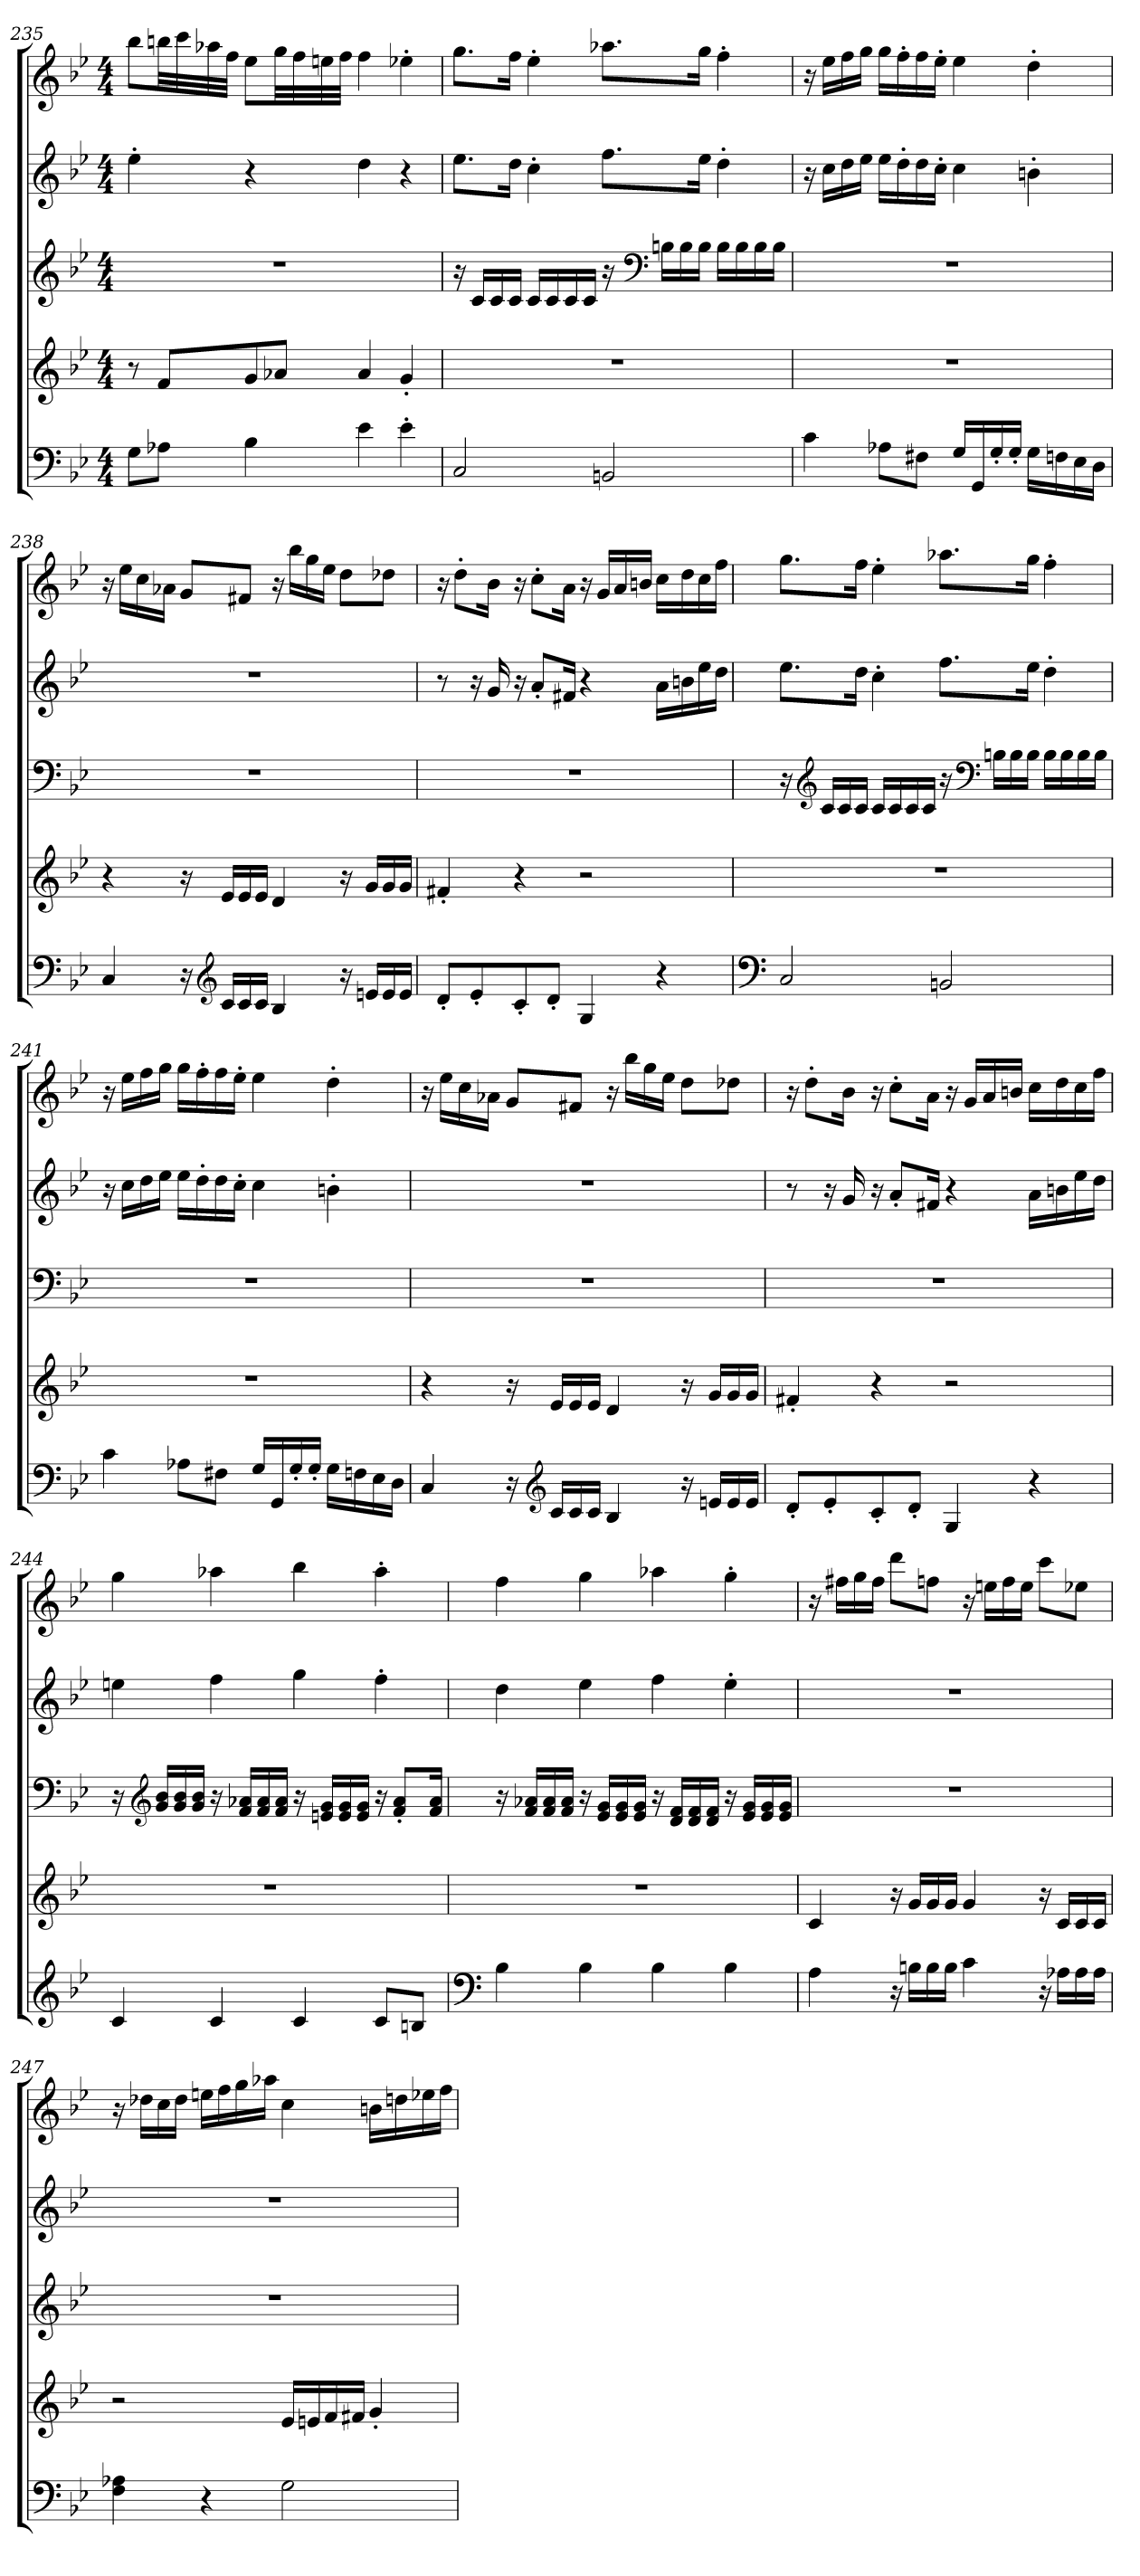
**kern	**kern	**kern	**kern	**kern
*part5	*part4	*part3	*part2	*part1
*staff5	*staff4	*staff3	*staff2	*staff1
*clefF4	*clefG2	*clefG2	*clefG2	*clefG2
*k[b-e-]	*k[b-e-]	*k[b-e-]	*k[b-e-]	*k[b-e-]
*M4/4	*M4/4	*M4/4	*M4/4	*M4/4
=235	=235	=235	=235	=235
8G\L	8r	1r	4ee-'\	8bb-\L
*	*	*	*	*MM33
8A-X\J	8f/L	.	.	32bbn\LL
.	.	.	.	32ccc\
.	.	.	.	32aa-X\
*	*	*	*	*MM31
.	.	.	.	32ff\JJJ
*	*	*	*	*MM34
4B-\	8g/	.	4r	8ee-\L
*	*	*	*	*MM33
.	8a-X/J	.	.	32gg\LL
.	.	.	.	32ff\
*	*	*	*	*MM31
.	.	.	.	32een\
.	.	.	.	32ff\JJJ
4e-\	4a-/	.	4dd\	4ff\
4e-'\	4g'/	.	4r	4ee-X'\
!!LO:PB:g=z
=236	=236	=236	=236	=236
*	*	*	*	*MM36
2C/	1r	16r	8.ee-\L	8.gg\L
.	.	16c/LL	.	.
.	.	16c/	.	.
.	.	16c/JJ	16dd\Jk	16ff\Jk
.	.	16c/LL	4cc'\	4ee-'\
.	.	16c/	.	.
.	.	16c/	.	.
.	.	16c/JJ	.	.
2BBn/	.	16r	8.ff\L	8.aa-X\L
*	*	*clefF4	*	*
.	.	16Bn\LL	.	.
.	.	16B\	.	.
.	.	16B\JJ	16ee-\Jk	16gg\Jk
.	.	16B\LL	4dd'\	4ff'\
.	.	16B\	.	.
.	.	16B\	.	.
.	.	16B\JJ	.	.
=237	=237	=237	=237	=237
*	*	*	*	*MM36
4c\	1r	1r	16r	16r
.	.	.	16cc\LL	16ee-\LL
.	.	.	16dd\	16ff\
.	.	.	16ee-\JJ	16gg\JJ
8A-X\L	.	.	16ee-\LL	16gg\LL
.	.	.	16dd'\	16ff'\
8F#X\J	.	.	16dd\	16ff\
.	.	.	16cc'\JJ	16ee-'\JJ
16G/LL	.	.	4cc\	4ee-\
16GG/	.	.	.	.
16G'/	.	.	.	.
16G'/JJ	.	.	.	.
16G\LL	.	.	4bn'\	4dd'\
16Fn\	.	.	.	.
16E-\	.	.	.	.
16D\JJ	.	.	.	.
!!LO:LB:g=z
=238	=238	=238	=238	=238
*	*	*	*	*MM36
4C/	4r	1r	1r	16r
.	.	.	.	16ee-\LL
.	.	.	.	16cc\
.	.	.	.	16a-X\JJ
16r	16r	.	.	8g/L
*clefG2	*	*	*	*
16c/LL	16e-/LL	.	.	.
16c/	16e-/	.	.	8f#X/J
16c/JJ	16e-/JJ	.	.	.
4B-/	4d/	.	.	16r
.	.	.	.	16bb-\LL
.	.	.	.	16gg\
.	.	.	.	16ee-\JJ
16r	16r	.	.	8dd\L
16en/LL	16g/LL	.	.	.
16e/	16g/	.	.	8dd-X\J
16e/JJ	16g/JJ	.	.	.
=239	=239	=239	=239	=239
8d'/L	4f#X'/	1r	8r	16r
.	.	.	.	8dd'\L
8e-'/	.	.	16r	.
.	.	.	16g/	16b-\Jk
8c'/	4r	.	16r	16r
.	.	.	8a'/L	8cc'\L
8d'/J	.	.	.	.
.	.	.	16f#X/Jk	16a\Jk
4G/	2r	.	4r	16r
.	.	.	.	16g/LL
.	.	.	.	16a/
.	.	.	.	16bn/JJ
4r	.	.	16a\LL	16cc\LL
*	*	*	*	*MM36
.	.	.	16bn\	16dd\
.	.	.	16ee-\	16cc\
.	.	.	16dd\JJ	16ff\JJ
!!LO:PB:g=z
=240	=240	=240	=240	=240
*clefF4	*	*	*	*
*	*	*	*	*MM36
2C/	1r	16r	8.ee-\L	8.gg\L
*	*	*clefG2	*	*
.	.	16c/LL	.	.
.	.	16c/	.	.
.	.	16c/JJ	16dd\Jk	16ff\Jk
.	.	16c/LL	4cc'\	4ee-'\
.	.	16c/	.	.
.	.	16c/	.	.
.	.	16c/JJ	.	.
2BBn/	.	16r	8.ff\L	8.aa-X\L
*	*	*clefF4	*	*
.	.	16Bn\LL	.	.
.	.	16B\	.	.
.	.	16B\JJ	16ee-\Jk	16gg\Jk
.	.	16B\LL	4dd'\	4ff'\
.	.	16B\	.	.
.	.	16B\	.	.
.	.	16B\JJ	.	.
=241	=241	=241	=241	=241
*	*	*	*	*MM36
4c\	1r	1r	16r	16r
.	.	.	16cc\LL	16ee-\LL
.	.	.	16dd\	16ff\
.	.	.	16ee-\JJ	16gg\JJ
8A-X\L	.	.	16ee-\LL	16gg\LL
.	.	.	16dd'\	16ff'\
8F#X\J	.	.	16dd\	16ff\
.	.	.	16cc'\JJ	16ee-'\JJ
16G/LL	.	.	4cc\	4ee-\
16GG/	.	.	.	.
16G'/	.	.	.	.
16G'/JJ	.	.	.	.
16G\LL	.	.	4bn'\	4dd'\
16Fn\	.	.	.	.
16E-\	.	.	.	.
16D\JJ	.	.	.	.
!!LO:LB:g=z
=242	=242	=242	=242	=242
*	*	*	*	*MM36
4C/	4r	1r	1r	16r
.	.	.	.	16ee-\LL
.	.	.	.	16cc\
.	.	.	.	16a-X\JJ
16r	16r	.	.	8g/L
*clefG2	*	*	*	*
16c/LL	16e-/LL	.	.	.
16c/	16e-/	.	.	8f#X/J
16c/JJ	16e-/JJ	.	.	.
4B-/	4d/	.	.	16r
.	.	.	.	16bb-\LL
.	.	.	.	16gg\
.	.	.	.	16ee-\JJ
16r	16r	.	.	8dd\L
16en/LL	16g/LL	.	.	.
16e/	16g/	.	.	8dd-X\J
16e/JJ	16g/JJ	.	.	.
=243	=243	=243	=243	=243
8d'/L	4f#X'/	1r	8r	16r
.	.	.	.	8dd'\L
8e-'/	.	.	16r	.
.	.	.	16g/	16b-\Jk
8c'/	4r	.	16r	16r
.	.	.	8a'/L	8cc'\L
8d'/J	.	.	.	.
.	.	.	16f#X/Jk	16a\Jk
4G/	2r	.	4r	16r
.	.	.	.	16g/LL
.	.	.	.	16a/
.	.	.	.	16bn/JJ
4r	.	.	16a\LL	16cc\LL
*	*	*	*	*MM36
.	.	.	16bn\	16dd\
.	.	.	16ee-\	16cc\
.	.	.	16dd\JJ	16ff\JJ
!!LO:PB:g=z
=244	=244	=244	=244	=244
*	*	*	*	*MM36
4c/	1r	16r	4een\	4gg\
*	*	*clefG2	*	*
.	.	16g/ 16b-/LL	.	.
.	.	16g/ 16b-/	.	.
.	.	16g/ 16b-/JJ	.	.
4c/	.	16r	4ff\	4aa-X\
.	.	16f/ 16a-X/LL	.	.
.	.	16f/ 16a-/	.	.
.	.	16f/ 16a-/JJ	.	.
4c/	.	16r	4gg\	4bb-\
.	.	16en/ 16g/LL	.	.
.	.	16e/ 16g/	.	.
.	.	16e/ 16g/JJ	.	.
8c/L	.	16r	4ff'\	4aa-'\
.	.	8f/' 8a-/'L	.	.
8Bn/J	.	.	.	.
.	.	16f/ 16a-/Jk	.	.
=245	=245	=245	=245	=245
*clefF4	*	*	*	*
*	*	*	*	*MM36
4B-\	1r	16r	4dd\	4ff\
.	.	16f/ 16a-X/LL	.	.
.	.	16f/ 16a-/	.	.
.	.	16f/ 16a-/JJ	.	.
4B-\	.	16r	4ee-\	4gg\
.	.	16e-/ 16g/LL	.	.
.	.	16e-/ 16g/	.	.
.	.	16e-/ 16g/JJ	.	.
4B-\	.	16r	4ff\	4aa-X\
.	.	16d/ 16f/LL	.	.
.	.	16d/ 16f/	.	.
.	.	16d/ 16f/JJ	.	.
4B-\	.	16r	4ee-'\	4gg'\
.	.	16e-/ 16g/LL	.	.
.	.	16e-/ 16g/	.	.
.	.	16e-/ 16g/JJ	.	.
!!LO:LB:g=z
=246	=246	=246	=246	=246
*	*	*	*	*MM36
4A\	4c/	1r	1r	16r
.	.	.	.	16ff#X\LL
.	.	.	.	16gg\
.	.	.	.	16ff#\JJ
16r	16r	.	.	8ddd\L
16Bn\LL	16g/LL	.	.	.
16B\	16g/	.	.	8ffn\J
16B\JJ	16g/JJ	.	.	.
4c\	4g/	.	.	16r
.	.	.	.	16een\LL
.	.	.	.	16ff\
.	.	.	.	16ee\JJ
16r	16r	.	.	8ccc\L
16A-X\LL	16c/LL	.	.	.
16A-\	16c/	.	.	8ee-X\J
16A-\JJ	16c/JJ	.	.	.
=247	=247	=247	=247	=247
4F\ 4A-X\	2r	1r	1r	16r
.	.	.	.	16dd-X\LL
.	.	.	.	16cc\
.	.	.	.	16dd-\JJ
4r	.	.	.	16een\LL
.	.	.	.	16ff\
.	.	.	.	16gg\
*	*	*	*	*MM34
.	.	.	.	16aa-X\JJ
*	*	*	*	*MM36
2G\	16e-/LL	.	.	4cc\
.	16en/	.	.	.
.	16f/	.	.	.
.	16f#X/JJ	.	.	.
.	4g'/	.	.	16bn\LL
*	*	*	*	*MM36
.	.	.	.	16ddn\
.	.	.	.	16ee-X\
.	.	.	.	16ff\JJ
=	=	=	=	=
*-	*-	*-	*-	*-
